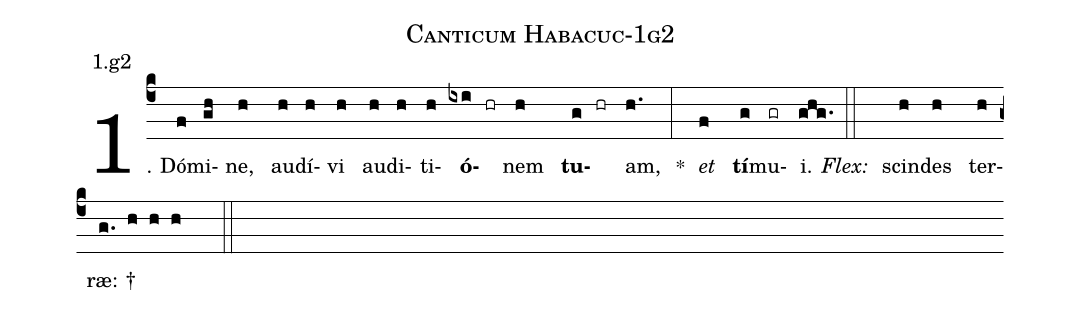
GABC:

name: Canticum Habacuc-1g2;
annotation: 1.g2;
%%
(c4)1. Dó(f)mi(gh)ne,(h) au(h)dí(h)vi(h) au(h)di(h)ti(h)<b>ó</b>(ixi hr)nem(h) <b>tu</b>(g hr)am,(h.) *(:) <i>et</i>(f) <b>tí</b>(g)mu(gr)i.(ghg.) (::)
<i>Flex:</i>()  scin(h)des(h) ter(h)ræ: †(g. h h h  ::)
